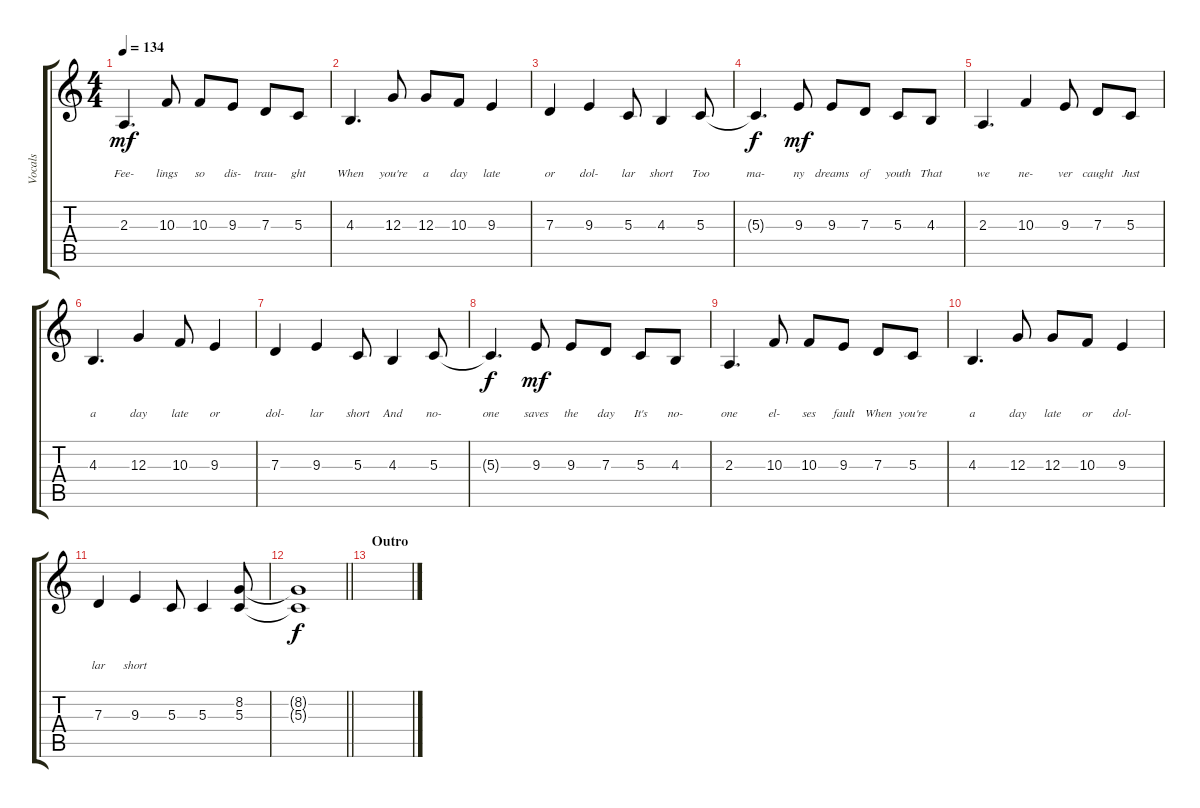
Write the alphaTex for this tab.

\track ("Vocals" "Vocals") {instrument lead2sawtooth}
\staff {score tabs}
\tuning (E4 B3 G3 D3 A2 E2) {hide}
\ts (4 4)
\tempo 134
\clef g2
\ks c
2.3.4{d lyrics (0 "") lyrics (1 "") lyrics (2 "") lyrics (3 "Fee-") lyrics (4 "") dy mf} 10.3.8{lyrics (0 "") lyrics (1 "") lyrics (2 "") lyrics (3 "lings") lyrics (4 "")} 10.3.8{lyrics (0 "") lyrics (1 "") lyrics (2 "") lyrics (3 "so") lyrics (4 "")} 9.3.8{lyrics (0 "") lyrics (1 "") lyrics (2 "") lyrics (3 "dis-") lyrics (4 "")} 7.3.8{lyrics (0 "") lyrics (1 "") lyrics (2 "") lyrics (3 "trau-") lyrics (4 "")} 5.3.8{lyrics (0 "") lyrics (1 "") lyrics (2 "") lyrics (3 "ght") lyrics (4 "")} |
4.3.4{d lyrics (0 "") lyrics (1 "") lyrics (2 "") lyrics (3 "When") lyrics (4 "")} 12.3.8{lyrics (0 "") lyrics (1 "") lyrics (2 "") lyrics (3 "you're") lyrics (4 "")} 12.3.8{lyrics (0 "") lyrics (1 "") lyrics (2 "") lyrics (3 "a") lyrics (4 "")} 10.3.8{lyrics (0 "") lyrics (1 "") lyrics (2 "") lyrics (3 "day") lyrics (4 "")} 9.3.4{lyrics (0 "") lyrics (1 "") lyrics (2 "") lyrics (3 "late") lyrics (4 "")} |
7.3.4{lyrics (0 "") lyrics (1 "") lyrics (2 "") lyrics (3 "or") lyrics (4 "")} 9.3.4{lyrics (0 "") lyrics (1 "") lyrics (2 "") lyrics (3 "dol-") lyrics (4 "")} 5.3.8{lyrics (0 "") lyrics (1 "") lyrics (2 "") lyrics (3 "lar") lyrics (4 "")} 4.3.4{lyrics (0 "") lyrics (1 "") lyrics (2 "") lyrics (3 "short") lyrics (4 "")} 5.3.8{lyrics (0 "") lyrics (1 "") lyrics (2 "") lyrics (3 "Too") lyrics (4 "")} |
5.3{t}.4{d lyrics (0 "") lyrics (1 "") lyrics (2 "") lyrics (3 "ma-") lyrics (4 "") dy f} 9.3.8{lyrics (0 "") lyrics (1 "") lyrics (2 "") lyrics (3 "ny") lyrics (4 "") dy mf} 9.3.8{lyrics (0 "") lyrics (1 "") lyrics (2 "") lyrics (3 "dreams") lyrics (4 "")} 7.3.8{lyrics (0 "") lyrics (1 "") lyrics (2 "") lyrics (3 "of") lyrics (4 "")} 5.3.8{lyrics (0 "") lyrics (1 "") lyrics (2 "") lyrics (3 "youth") lyrics (4 "")} 4.3.8{lyrics (0 "") lyrics (1 "") lyrics (2 "") lyrics (3 "That") lyrics (4 "")} |
2.3.4{d lyrics (0 "") lyrics (1 "") lyrics (2 "") lyrics (3 "we") lyrics (4 "")} 10.3.4{lyrics (0 "") lyrics (1 "") lyrics (2 "") lyrics (3 "ne-") lyrics (4 "")} 9.3.8{lyrics (0 "") lyrics (1 "") lyrics (2 "") lyrics (3 "ver") lyrics (4 "")} 7.3.8{lyrics (0 "") lyrics (1 "") lyrics (2 "") lyrics (3 "caught") lyrics (4 "")} 5.3.8{lyrics (0 "") lyrics (1 "") lyrics (2 "") lyrics (3 "Just") lyrics (4 "")} |
4.3.4{d lyrics (0 "") lyrics (1 "") lyrics (2 "") lyrics (3 "a") lyrics (4 "")} 12.3.4{lyrics (0 "") lyrics (1 "") lyrics (2 "") lyrics (3 "day") lyrics (4 "")} 10.3.8{lyrics (0 "") lyrics (1 "") lyrics (2 "") lyrics (3 "late") lyrics (4 "")} 9.3.4{lyrics (0 "") lyrics (1 "") lyrics (2 "") lyrics (3 "or") lyrics (4 "")} |
7.3.4{lyrics (0 "") lyrics (1 "") lyrics (2 "") lyrics (3 "dol-") lyrics (4 "")} 9.3.4{lyrics (0 "") lyrics (1 "") lyrics (2 "") lyrics (3 "lar") lyrics (4 "")} 5.3.8{lyrics (0 "") lyrics (1 "") lyrics (2 "") lyrics (3 "short") lyrics (4 "")} 4.3.4{lyrics (0 "") lyrics (1 "") lyrics (2 "") lyrics (3 "And") lyrics (4 "")} 5.3.8{lyrics (0 "") lyrics (1 "") lyrics (2 "") lyrics (3 "no-") lyrics (4 "")} |
5.3{t}.4{d lyrics (0 "") lyrics (1 "") lyrics (2 "") lyrics (3 "one") lyrics (4 "") dy f} 9.3.8{lyrics (0 "") lyrics (1 "") lyrics (2 "") lyrics (3 "saves") lyrics (4 "") dy mf} 9.3.8{lyrics (0 "") lyrics (1 "") lyrics (2 "") lyrics (3 "the") lyrics (4 "")} 7.3.8{lyrics (0 "") lyrics (1 "") lyrics (2 "") lyrics (3 "day") lyrics (4 "")} 5.3.8{lyrics (0 "") lyrics (1 "") lyrics (2 "") lyrics (3 "It's") lyrics (4 "")} 4.3.8{lyrics (0 "") lyrics (1 "") lyrics (2 "") lyrics (3 "no-") lyrics (4 "")} |
2.3.4{d lyrics (0 "") lyrics (1 "") lyrics (2 "") lyrics (3 "one") lyrics (4 "")} 10.3.8{lyrics (0 "") lyrics (1 "") lyrics (2 "") lyrics (3 "el-") lyrics (4 "")} 10.3.8{lyrics (0 "") lyrics (1 "") lyrics (2 "") lyrics (3 "ses") lyrics (4 "")} 9.3.8{lyrics (0 "") lyrics (1 "") lyrics (2 "") lyrics (3 "fault") lyrics (4 "")} 7.3.8{lyrics (0 "") lyrics (1 "") lyrics (2 "") lyrics (3 "When") lyrics (4 "")} 5.3.8{lyrics (0 "") lyrics (1 "") lyrics (2 "") lyrics (3 "you're") lyrics (4 "")} |
4.3.4{d lyrics (0 "") lyrics (1 "") lyrics (2 "") lyrics (3 "a") lyrics (4 "")} 12.3.8{lyrics (0 "") lyrics (1 "") lyrics (2 "") lyrics (3 "day") lyrics (4 "")} 12.3.8{lyrics (0 "") lyrics (1 "") lyrics (2 "") lyrics (3 "late") lyrics (4 "")} 10.3.8{lyrics (0 "") lyrics (1 "") lyrics (2 "") lyrics (3 "or") lyrics (4 "")} 9.3.4{lyrics (0 "") lyrics (1 "") lyrics (2 "") lyrics (3 "dol-") lyrics (4 "")} |
7.3.4{lyrics (0 "") lyrics (1 "") lyrics (2 "") lyrics (3 "lar") lyrics (4 "")} 9.3.4{lyrics (0 "") lyrics (1 "") lyrics (2 "") lyrics (3 "short") lyrics (4 "")} 5.3.8 5.3.4 (8.2 5.3).8 |
\barLineRight lightlight
(8.2{t} 5.3{t}).1{dy f} |
\section ("" "Outro")
